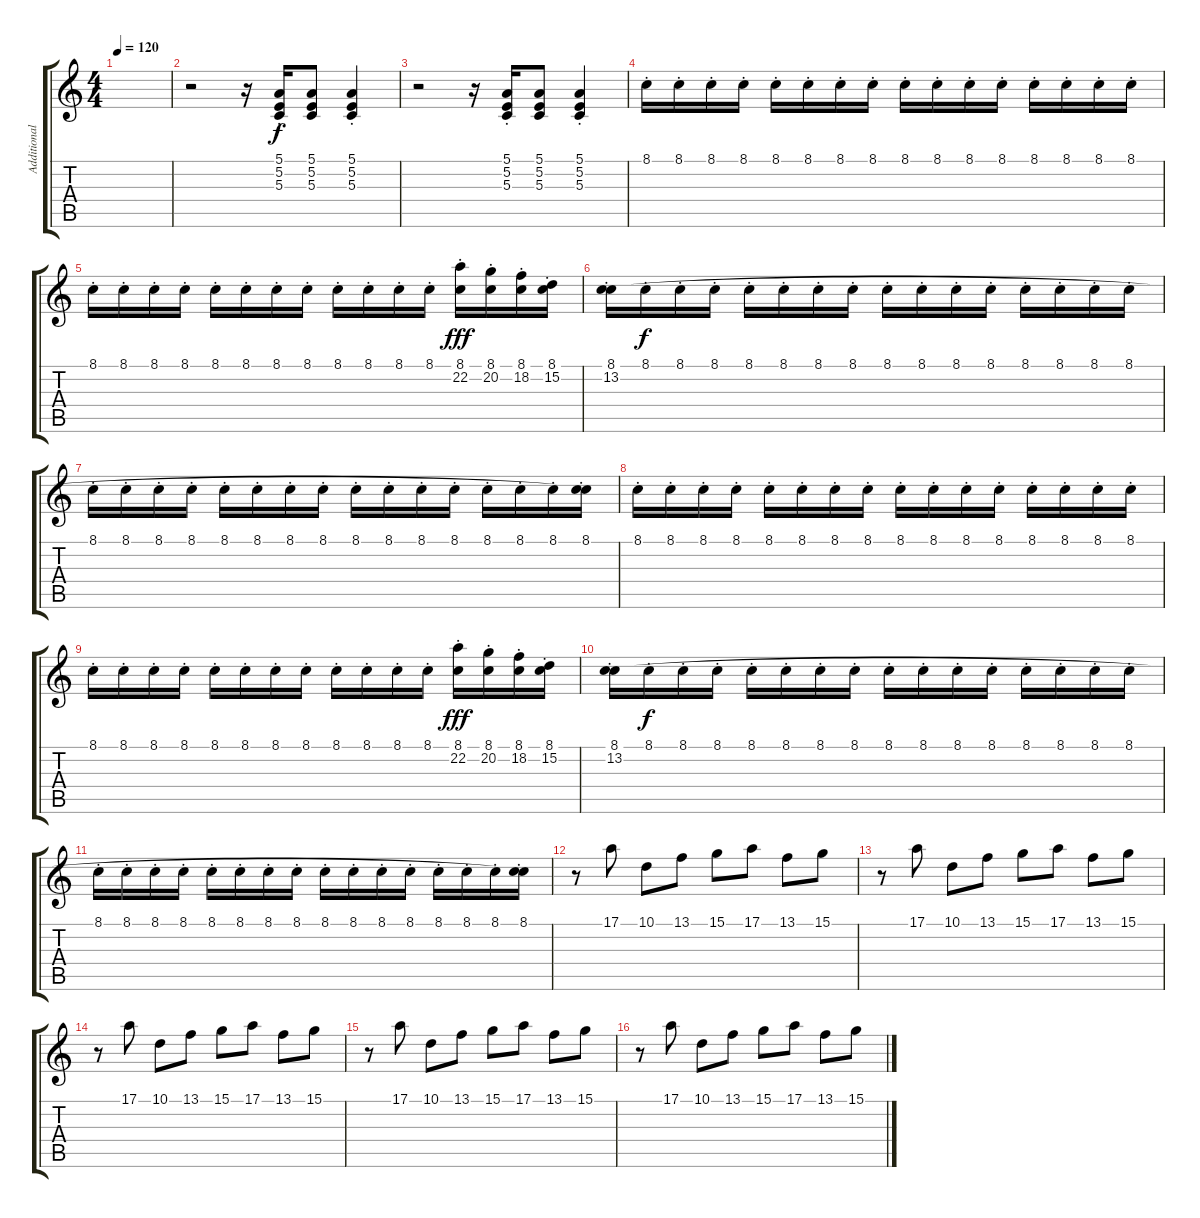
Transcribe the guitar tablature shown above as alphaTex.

\track ("Additional Effects" "Additional") {instrument lead4chiff}
\staff {score tabs}
\tuning (E4 B3 G3 D3 A2 E2) {hide}
\ts (4 4)
\tempo 120
\clef g2
\ks c
|
r.2 r.16 (5.1{st} 5.2{st} 5.3{st}).16 (5.1 5.2 5.3).8 (5.1{st} 5.2{st} 5.3{st}).4 |
r.2 r.16 (5.1{st} 5.2{st} 5.3{st}).16 (5.1 5.2 5.3).8 (5.1{st} 5.2{st} 5.3{st}).4 |
8.1{st}.16 8.1{st}.16 8.1{st}.16 8.1{st}.16 8.1{st}.16 8.1{st}.16 8.1{st}.16 8.1{st}.16 8.1{st}.16 8.1{st}.16 8.1{st}.16 8.1{st}.16 8.1{st}.16 8.1{st}.16 8.1{st}.16 8.1{st}.16 |
8.1{st}.16 8.1{st}.16 8.1{st}.16 8.1{st}.16 8.1{st}.16 8.1{st}.16 8.1{st}.16 8.1{st}.16 8.1{st}.16 8.1{st}.16 8.1{st}.16 8.1{st}.16 (8.1{st} 22.2).16{dy fff} (8.1{st} 20.2).16 (8.1{st} 18.2).16 (8.1{st} 15.2).16 |
(8.1{st} 13.2).16 8.1{st}.16{dy f} 8.1{st}.16 8.1{st}.16 8.1{st}.16 8.1{st}.16 8.1{st}.16 8.1{st}.16 8.1{st}.16 8.1{st}.16 8.1{st}.16 8.1{st}.16 8.1{st}.16 8.1{st}.16 8.1{st}.16 8.1{st}.16 |
8.1{st}.16 8.1{st}.16 8.1{st}.16 8.1{st}.16 8.1{st}.16 8.1{st}.16 8.1{st}.16 8.1{st}.16 8.1{st}.16 8.1{st}.16 8.1{st}.16 8.1{st}.16 8.1{st}.16 8.1{st}.16 8.1{st}.16 (8.1{st} 13.2{t}).16 |
8.1{st}.16 8.1{st}.16 8.1{st}.16 8.1{st}.16 8.1{st}.16 8.1{st}.16 8.1{st}.16 8.1{st}.16 8.1{st}.16 8.1{st}.16 8.1{st}.16 8.1{st}.16 8.1{st}.16 8.1{st}.16 8.1{st}.16 8.1{st}.16 |
8.1{st}.16 8.1{st}.16 8.1{st}.16 8.1{st}.16 8.1{st}.16 8.1{st}.16 8.1{st}.16 8.1{st}.16 8.1{st}.16 8.1{st}.16 8.1{st}.16 8.1{st}.16 (8.1{st} 22.2).16{dy fff} (8.1{st} 20.2).16 (8.1{st} 18.2).16 (8.1{st} 15.2).16 |
(8.1{st} 13.2).16 8.1{st}.16{dy f} 8.1{st}.16 8.1{st}.16 8.1{st}.16 8.1{st}.16 8.1{st}.16 8.1{st}.16 8.1{st}.16 8.1{st}.16 8.1{st}.16 8.1{st}.16 8.1{st}.16 8.1{st}.16 8.1{st}.16 8.1{st}.16 |
8.1{st}.16 8.1{st}.16 8.1{st}.16 8.1{st}.16 8.1{st}.16 8.1{st}.16 8.1{st}.16 8.1{st}.16 8.1{st}.16 8.1{st}.16 8.1{st}.16 8.1{st}.16 8.1{st}.16 8.1{st}.16 8.1{st}.16 (8.1{st} 13.2{t}).16 |
r.8 17.1.8 10.1.8 13.1.8 15.1.8 17.1.8 13.1.8 15.1.8 |
r.8 17.1.8 10.1.8 13.1.8 15.1.8 17.1.8 13.1.8 15.1.8 |
r.8 17.1.8 10.1.8 13.1.8 15.1.8 17.1.8 13.1.8 15.1.8 |
r.8 17.1.8 10.1.8 13.1.8 15.1.8 17.1.8 13.1.8 15.1.8 |
r.8 17.1.8 10.1.8 13.1.8 15.1.8 17.1.8 13.1.8 15.1.8
